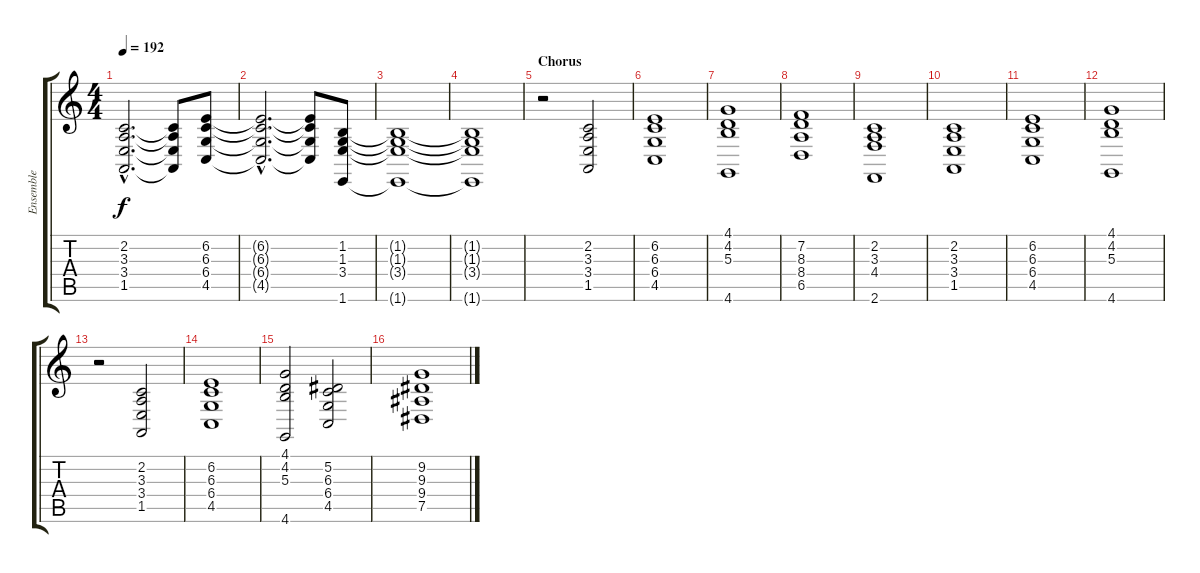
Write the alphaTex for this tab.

\track ("Ensemble" "Ensemble") {instrument stringensemble1}
\staff {score tabs}
\tuning (Eb4 Bb3 Gb3 Db3 Ab2 Eb2) {hide}
\ts (4 4)
\tempo 192
\clef g2
\ks c
(2.2{hac t} 3.3{hac t} 3.4{hac t} 1.5{hac t}).2{d dy f} (2.2{t} 3.3{t} 3.4{t} 1.5{t}).8 (6.2 6.3 6.4 4.5).8 |
(6.2{hac t} 6.3{hac t} 6.4{hac t} 4.5{hac t}).2{d} (6.2{t} 6.3{t} 6.4{t} 4.5{t}).8 (1.2 1.3 3.4 1.6).8 |
(1.2{t} 1.3{t} 3.4{t} 1.6{t}).1 |
(1.2{t} 1.3{t} 3.4{t} 1.6{t}).1 |
\section ("" "Chorus")
r.2 (2.2 3.3 3.4 1.5).2 |
(6.2 6.3 6.4 4.5).1 |
(4.1 4.2 5.3 4.6).1 |
(7.2 8.3 8.4 6.5).1 |
(2.2 3.3 4.4 2.6).1 |
(2.2 3.3 3.4 1.5).1 |
(6.2 6.3 6.4 4.5).1 |
(4.1 4.2 5.3 4.6).1 |
r.2 (2.2 3.3 3.4 1.5).2 |
(6.2 6.3 6.4 4.5).1 |
\section ("" "")
(4.1 4.2 5.3 4.6).2 (5.2 6.3 6.4 4.5).2 |
(9.2 9.3 9.4 7.5).1
